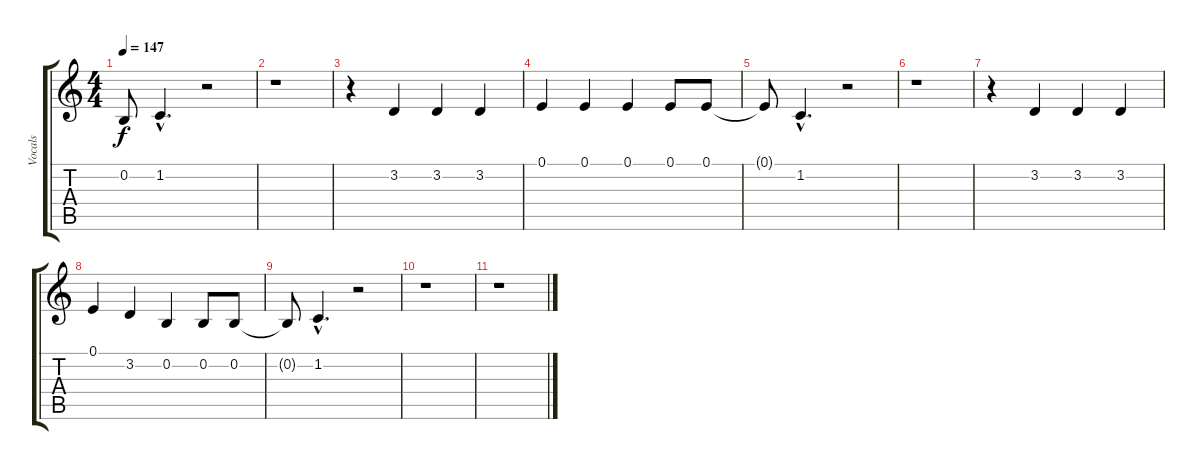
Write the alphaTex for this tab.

\track ("Vocals" "Vocals") {instrument lead6voice}
\staff {score tabs}
\tuning (E4 B3 G3 D3 A2 E2) {hide}
\ts (4 4)
\tempo 147
\clef g2
\ks c
0.2{t}.8{dy f} 1.2{hac}.4{d} r.2 |
r.1 |
r.4 3.2.4 3.2.4 3.2.4 |
0.1.4 0.1.4 0.1.4 0.1.8 0.1.8 |
0.1{t}.8 1.2{hac}.4{d} r.2 |
r.1 |
r.4 3.2.4 3.2.4 3.2.4 |
0.1.4 3.2.4 0.2.4 0.2.8 0.2.8 |
0.2{t}.8 1.2{hac}.4{d} r.2 |
r.1 |
r.1
